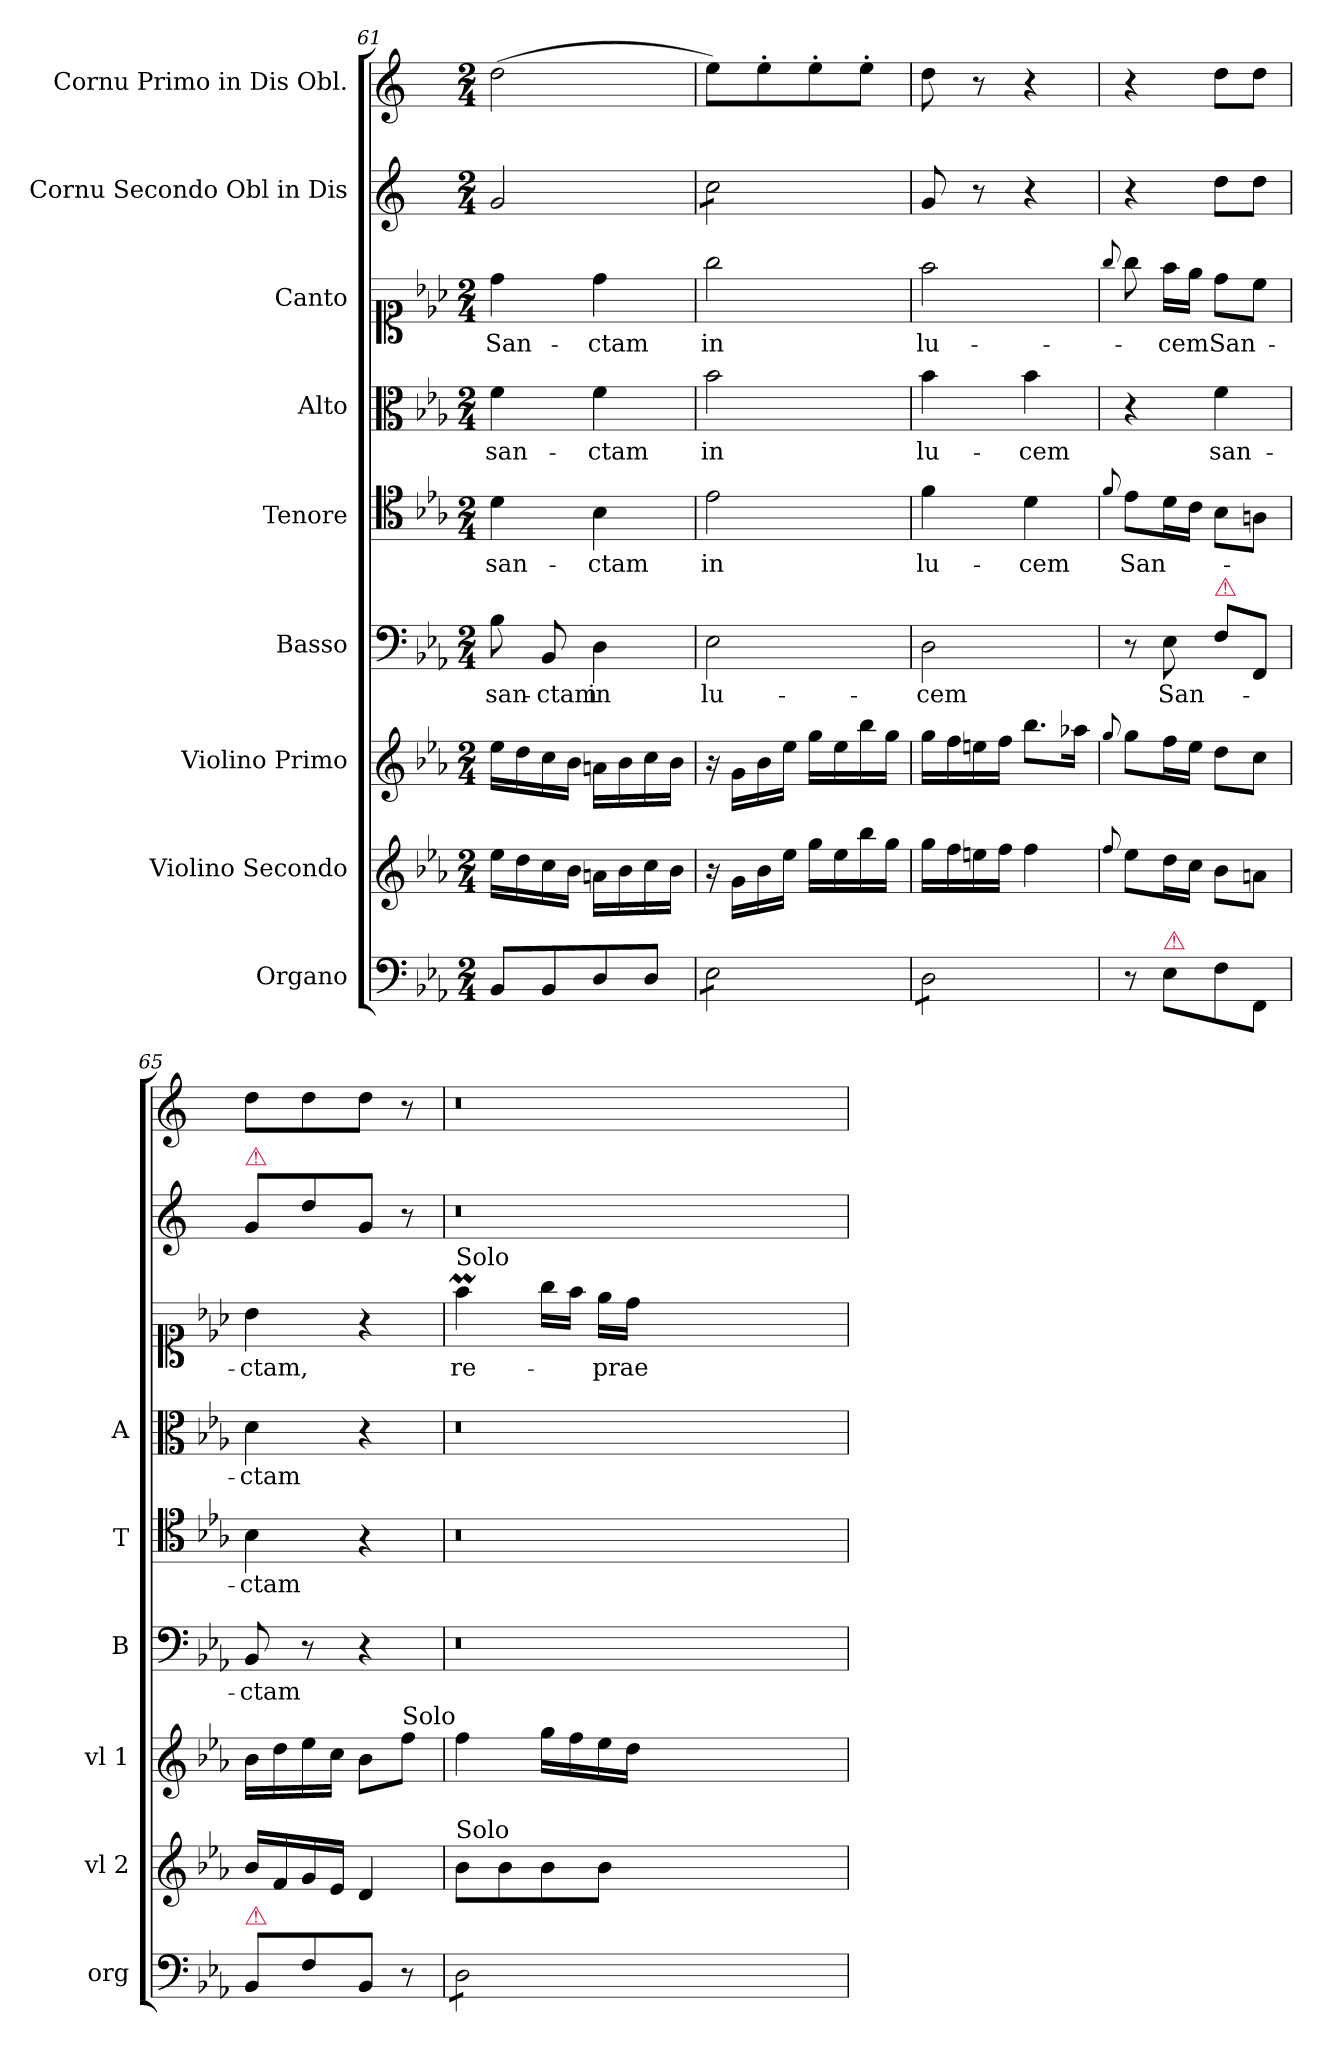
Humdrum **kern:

**kern	**dynam	**kern	**dynam	**kern	**dynam	**kern	**text	**kern	**text	**kern	**text	**kern	**text	**kern	**kern
*part9	*part9	*part8	*part8	*part7	*part7	*part6	*part6	*part5	*part5	*part4	*part4	*part3	*part3	*part2	*part1
*staff9	*staff9	*staff8	*staff8	*staff7	*staff7	*staff6	*staff6	*staff5	*staff5	*staff4	*staff4	*staff3	*staff3	*staff2	*staff1
*I"Organo	*	*I"Violino Secondo	*	*I"Violino Primo	*	*I"Basso	*	*I"Tenore	*	*I"Alto	*	*I"Canto	*	*I"Cornu Secondo Obl in Dis	*I"Cornu Primo in Dis Obl.
*I'org	*	*I'vl 2	*	*I'vl 1	*	*I'B	*	*I'T	*	*I'A	*	*	*	*	*
*clefF4	*	*clefG2	*	*clefG2	*	*clefF4	*	*clefC4	*	*clefC3	*	*clefC1	*	*clefG2	*clefG2
*	*	*	*	*	*	*	*	*	*	*	*	*	*	*ITrd5c9	*ITrd5c9
*k[b-e-a-]	*	*k[b-e-a-]	*	*k[b-e-a-]	*	*k[b-e-a-]	*	*k[b-e-a-]	*	*k[b-e-a-]	*	*k[b-e-a-]	*	*k[b-e-a-]	*k[b-e-a-]
*	*	*	*	*E-:	*	*E-:	*	*	*	*E-:	*	*E-:	*	*E-:	*E-:
*M2/4	*	*M2/4	*	*M2/4	*	*M2/4	*	*M2/4	*	*M2/4	*	*M2/4	*	*M2/4	*M2/4
=61	=61	=61	=61	=61	=61	=61	=61	=61	=61	=61	=61	=61	=61	=61	=61
!	!	!	!	!	!	!	!	!	!	!	!	!	!LO:LY:i	!	!
8BB-/L	.	16ee-\LL	.	16ee-\LL	.	8B-\	san-	4d\	san-	4f\	san-	4dd\	San-	2B-/	(2f\
.	.	16dd\	.	16dd\	.	.	.	.	.	.	.	.	.	.	.
8BB-/	.	16cc\	.	16cc\	.	8BB-/	-ctam	.	.	.	.	.	.	.	.
.	.	16b-\JJ	.	16b-\JJ	.	.	.	.	.	.	.	.	.	.	.
!	!	!	!	!	!	!	!	!	!	!	!	!	!LO:LY:i	!	!
8D/	.	16an\LL	.	16an\LL	.	4D\	in	4B-\	-ctam	4f\	-ctam	4dd\	-ctam	.	.
.	.	16b-\	.	16b-\	.	.	.	.	.	.	.	.	.	.	.
8D/J	.	16cc\	.	16cc\	.	.	.	.	.	.	.	.	.	.	.
.	.	16b-\JJ	.	16b-\JJ	.	.	.	.	.	.	.	.	.	.	.
=62	=62	=62	=62	=62	=62	=62	=62	=62	=62	=62	=62	=62	=62	=62	=62
*tremolo	*	*	*	*	*	*	*	*	*	*	*	*	*	*	*
*	*	*	*	*	*	*	*	*	*	*	*	*	*	*tremolo	*
8E-\L	.	16r	.	16r	.	2E-\	lu-	2e-\	in	2b-\	in	2gg\	in	8e-\L	8g\L)
.	.	16g\LL	.	16g\LL	.	.	.	.	.	.	.	.	.	.	.
8E-\	.	16b-\	.	16b-\	.	.	.	.	.	.	.	.	.	8e-\	8g'\
.	.	16ee-\JJ	.	16ee-\JJ	.	.	.	.	.	.	.	.	.	.	.
8E-\	.	16gg\LL	.	16gg\LL	.	.	.	.	.	.	.	.	.	8e-\	8g'\
.	.	16ee-\	.	16ee-\	.	.	.	.	.	.	.	.	.	.	.
8E-\J	.	16bb-\	.	16bb-\	.	.	.	.	.	.	.	.	.	8e-\J	8g'\J
*	*	*	*	*	*	*	*	*	*	*	*	*	*	*Xtremolo	*
.	.	16gg\JJ	.	16gg\JJ	.	.	.	.	.	.	.	.	.	.	.
=63	=63	=63	=63	=63	=63	=63	=63	=63	=63	=63	=63	=63	=63	=63	=63
8D\L	.	16gg\LL	.	16gg\LL	.	2D\	-cem	4f\	lu-	4b-\	lu-	2ff\	lu-	8B-/	8f\
.	.	16ff\	.	16ff\	.	.	.	.	.	.	.	.	.	.	.
8D\	.	16een\	.	16een\	.	.	.	.	.	.	.	.	.	8r	8r
.	.	16ff\JJ	.	16ff\JJ	.	.	.	.	.	.	.	.	.	.	.
8D\	.	4ff\	.	8.bb-\L	.	.	.	4d\	-cem	4b-\	-cem	.	.	4r	4r
8D\J	.	.	.	.	.	.	.	.	.	.	.	.	.	.	.
*Xtremolo	*	*	*	*	*	*	*	*	*	*	*	*	*	*	*
.	.	.	.	16aa-X\Jk	.	.	.	.	.	.	.	.	.	.	.
=64	=64	=64	=64	=64	=64	=64	=64	=64	=64	=64	=64	=64	=64	=64	=64
.	.	8qqff/	.	8qqgg/	.	.	.	8qqf/	.	.	.	8qqgg/	.	.	.
8r	.	8ee-\L	.	8gg\L	.	8r	.	8e-\L	San-	4r	.	8gg\	.	4r	4r
!LO:TX:a:color=crimson:t=⚠	!	!	!	!	!	!	!	!	!	!	!	!	!	!	!
8E-\L	.	16dd\L	.	16ff\L	.	8E-\	San-	16d\L	.	.	.	16ff\LL	-cem	.	.
.	.	16cc\JJ	.	16ee-\JJ	.	.	.	16c\JJ	.	.	.	16ee-\JJ	.	.	.
!	!	!	!	!	!	!LO:TX:a:color=crimson:t=⚠	!	!	!	!	!	!	!	!	!
8F\	.	8b-\L	.	8dd\L	.	8F\L	.	8B-\L	.	4f\	san-	8dd\L	San-	8f\L	8f\L
8FF/J	.	8an\J	.	8cc\J	.	8FF/J	.	8An\J	.	.	.	8cc\J	.	8f\J	8f\J
=65	=65	=65	=65	=65	=65	=65	=65	=65	=65	=65	=65	=65	=65	=65	=65
!	!	!	!	!	!	!	!	!	!	!	!	!	!	!LO:TX:a:color=crimson:t=⚠	!
!LO:TX:a:color=crimson:t=⚠	!	!	!	!	!	!	!	!	!	!	!	!	!	!	!
8BB-/L	.	16b-/LL	.	16b-\LL	.	8BB-/	-ctam	4B-\	-ctam	4d\	-ctam	4b-\	-ctam,	8B-/L	8f\L
.	.	16f/	.	16dd\	.	.	.	.	.	.	.	.	.	.	.
8F\	.	16g/	.	16ee-\	.	8r	.	.	.	.	.	.	.	8f\	8f\
.	.	16e-/JJ	.	16cc\JJ	.	.	.	.	.	.	.	.	.	.	.
8BB-/J	.	4d/	.	8b-\L	.	4r	.	4r	.	4r	.	4r	.	8B-/J	8f\J
!	!	!	!	!	!LO:DY:b	!	!	!	!	!	!	!	!	!	!
8r	.	.	.	8ff\J	po&colon;	.	.	.	.	.	.	.	.	8r	8r
=66	=66	=66	=66	=66	=66	=66	=66	=66	=66	=66	=66	=66	=66	=66	=66
!	!	!	!	!	!	!	!	!	!	!	!	!LO:TX:a:t=Solo	!	!	!
!	!	!	!	!LO:TX:a:rj:t=Solo	!	!	!	!	!	!	!	!	!	!	!
!	!	!LO:TX:a:t=Solo	!	!	!	!	!	!	!	!	!	!	!	!	!
!LO:TX:a:rj:t=Solo	!	!	!	!	!	!	!	!	!	!	!	!	!	!	!
*tremolo	*	*	*	*	*	*	*	*	*	*	*	*	*	*	*
8D\L	pia.	8b-\L	.	4ff\	.	0r	.	0r	.	0r	.	4ffM\	re-	0r	0r
8D\	.	8b-\	.	.	.	.	.	.	.	.	.	.	.	.	.
8D\	.	8b-\	po&colon;	16gg\LL	.	.	.	.	.	.	.	16gg\LL	.	.	.
.	.	.	.	16ff\	.	.	.	.	.	.	.	16ff\JJ	.	.	.
8D\J	.	8b-\J	.	16ee-\	.	.	.	.	.	.	.	16ee-\LL	-prae-	.	.
*Xtremolo	*	*	*	*	*	*	*	*	*	*	*	*	*	*	*
.	.	.	.	16dd\JJ	.	.	.	.	.	.	.	16dd\JJ	.	.	.
1.ryy	.	1.ryy	.	1.ryy	.	.	.	.	.	.	.	1.ryy	.	.	.
=	=	=	=	=	=	=	=	=	=	=	=	=	=	=	=
*-	*-	*-	*-	*-	*-	*-	*-	*-	*-	*-	*-	*-	*-	*-	*-
